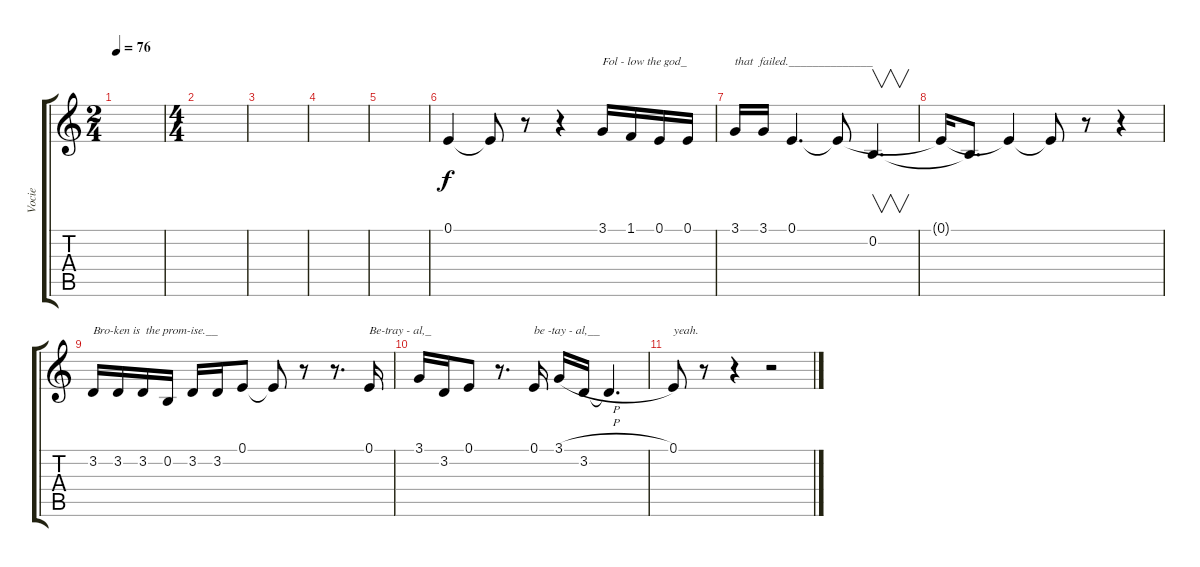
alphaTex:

\track ("Vocie" "Vocie") {instrument violin}
\staff {score tabs}
\tuning (E4 B3 G3 D3 A2 E2) {hide}
\ts (2 4)
\tempo 76
\clef g2
\ks c
|
\ts (4 4)
|
|
|
|
0.1.4 0.1{t}.8 r.8 r.4 3.1.16{txt "Fol - low the god_"} 1.1.16 0.1.16 0.1.16 |
3.1.16{txt "that  failed.______________"} 3.1.16 0.1.4{d} 0.1{t}.8 0.2.4{v d} |
0.1{t}.16 0.2{t}.8{d} 0.1{t}.4 0.1{t}.8 r.8 r.4 |
3.2.16{txt "Bro-ken is  the prom-ise.__"} 3.2.16 3.2.16 0.2.16 3.2.16 3.2.16 0.1.8 0.1{t}.8 r.8 r.8{d} 0.1.16{txt "Be-tray - al,_"} |
3.1.16 3.2.16 0.1.8 r.8{d} 0.1.16{txt "be -tay - al,__"} 3.1{h}.16 3.2.16 3.2{t}.4{d} |
0.1.8{txt "yeah."} r.8 r.4 r.2
